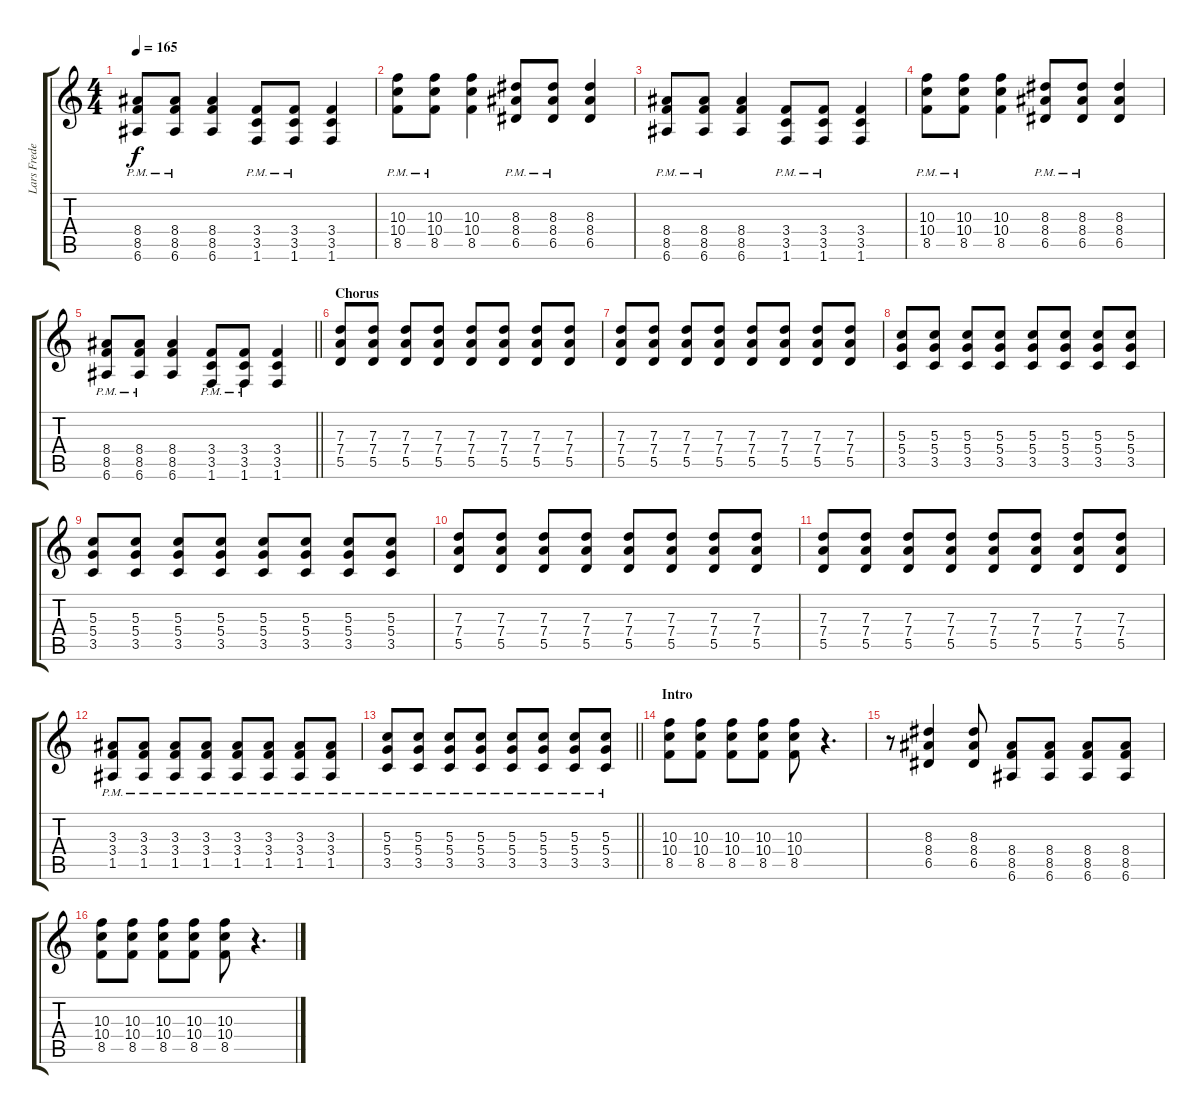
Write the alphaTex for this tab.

\track ("Lars Frederiksen" "Lars Frede") {instrument distortionguitar}
\staff {score tabs}
\tuning (E4 B3 G3 D3 A2 E2) {hide}
\ts (4 4)
\tempo 165
\clef g2
\ks c
(8.4{pm} 8.5{pm} 6.6).8{dy f} (8.4{pm} 8.5{pm} 6.6).8 (8.4 8.5 6.6).4 (3.4{pm} 3.5{pm} 1.6).8 (3.4{pm} 3.5{pm} 1.6).8 (3.4 3.5 1.6).4 |
(10.3{pm} 10.4{pm} 8.5{pm}).8 (10.3{pm} 10.4{pm} 8.5{pm}).8 (10.3 10.4 8.5).4 (8.3{pm} 8.4{pm} 6.5{pm}).8 (8.3{pm} 8.4{pm} 6.5{pm}).8 (8.3 8.4 6.5).4 |
(8.4{pm} 8.5{pm} 6.6).8 (8.4{pm} 8.5{pm} 6.6).8 (8.4 8.5 6.6).4 (3.4{pm} 3.5{pm} 1.6).8 (3.4{pm} 3.5{pm} 1.6).8 (3.4 3.5 1.6).4 |
(10.3{pm} 10.4{pm} 8.5{pm}).8 (10.3{pm} 10.4{pm} 8.5{pm}).8 (10.3 10.4 8.5).4 (8.3{pm} 8.4{pm} 6.5{pm}).8 (8.3{pm} 8.4{pm} 6.5{pm}).8 (8.3 8.4 6.5).4 |
\barLineRight lightlight
(8.4{pm} 8.5{pm} 6.6).8 (8.4{pm} 8.5{pm} 6.6).8 (8.4 8.5 6.6).4 (3.4{pm} 3.5{pm} 1.6).8 (3.4{pm} 3.5{pm} 1.6).8 (3.4 3.5 1.6).4 |
\section ("" "Chorus")
(7.3 7.4 5.5).8 (7.3 7.4 5.5).8 (7.3 7.4 5.5).8 (7.3 7.4 5.5).8 (7.3 7.4 5.5).8 (7.3 7.4 5.5).8 (7.3 7.4 5.5).8 (7.3 7.4 5.5).8 |
(7.3 7.4 5.5).8 (7.3 7.4 5.5).8 (7.3 7.4 5.5).8 (7.3 7.4 5.5).8 (7.3 7.4 5.5).8 (7.3 7.4 5.5).8 (7.3 7.4 5.5).8 (7.3 7.4 5.5).8 |
(5.3 5.4 3.5).8 (5.3 5.4 3.5).8 (5.3 5.4 3.5).8 (5.3 5.4 3.5).8 (5.3 5.4 3.5).8 (5.3 5.4 3.5).8 (5.3 5.4 3.5).8 (5.3 5.4 3.5).8 |
(5.3 5.4 3.5).8 (5.3 5.4 3.5).8 (5.3 5.4 3.5).8 (5.3 5.4 3.5).8 (5.3 5.4 3.5).8 (5.3 5.4 3.5).8 (5.3 5.4 3.5).8 (5.3 5.4 3.5).8 |
(7.3 7.4 5.5).8 (7.3 7.4 5.5).8 (7.3 7.4 5.5).8 (7.3 7.4 5.5).8 (7.3 7.4 5.5).8 (7.3 7.4 5.5).8 (7.3 7.4 5.5).8 (7.3 7.4 5.5).8 |
(7.3 7.4 5.5).8 (7.3 7.4 5.5).8 (7.3 7.4 5.5).8 (7.3 7.4 5.5).8 (7.3 7.4 5.5).8 (7.3 7.4 5.5).8 (7.3 7.4 5.5).8 (7.3 7.4 5.5).8 |
(3.3{pm} 3.4{pm} 1.5{pm}).8 (3.3{pm} 3.4{pm} 1.5{pm}).8 (3.3{pm} 3.4{pm} 1.5{pm}).8 (3.3{pm} 3.4{pm} 1.5{pm}).8 (3.3{pm} 3.4{pm} 1.5{pm}).8 (3.3{pm} 3.4{pm} 1.5{pm}).8 (3.3{pm} 3.4{pm} 1.5{pm}).8 (3.3{pm} 3.4{pm} 1.5{pm}).8 |
\barLineRight lightlight
(5.3{pm} 5.4{pm} 3.5{pm}).8 (5.3{pm} 5.4{pm} 3.5{pm}).8 (5.3{pm} 5.4{pm} 3.5{pm}).8 (5.3{pm} 5.4{pm} 3.5{pm}).8 (5.3{pm} 5.4{pm} 3.5{pm}).8 (5.3{pm} 5.4{pm} 3.5{pm}).8 (5.3{pm} 5.4{pm} 3.5{pm}).8 (5.3{pm} 5.4{pm} 3.5{pm}).8 |
\section ("" "Intro")
(10.3 10.4 8.5).8 (10.3 10.4 8.5).8 (10.3 10.4 8.5).8 (10.3 10.4 8.5).8 (10.3 10.4 8.5).8 r.4{d} |
r.8 (8.3 8.4 6.5).4 (8.3 8.4 6.5).8 (8.4 8.5 6.6).8 (8.4 8.5 6.6).8 (8.4 8.5 6.6).8 (8.4 8.5 6.6).8 |
(10.3 10.4 8.5).8 (10.3 10.4 8.5).8 (10.3 10.4 8.5).8 (10.3 10.4 8.5).8 (10.3 10.4 8.5).8 r.4{d}
